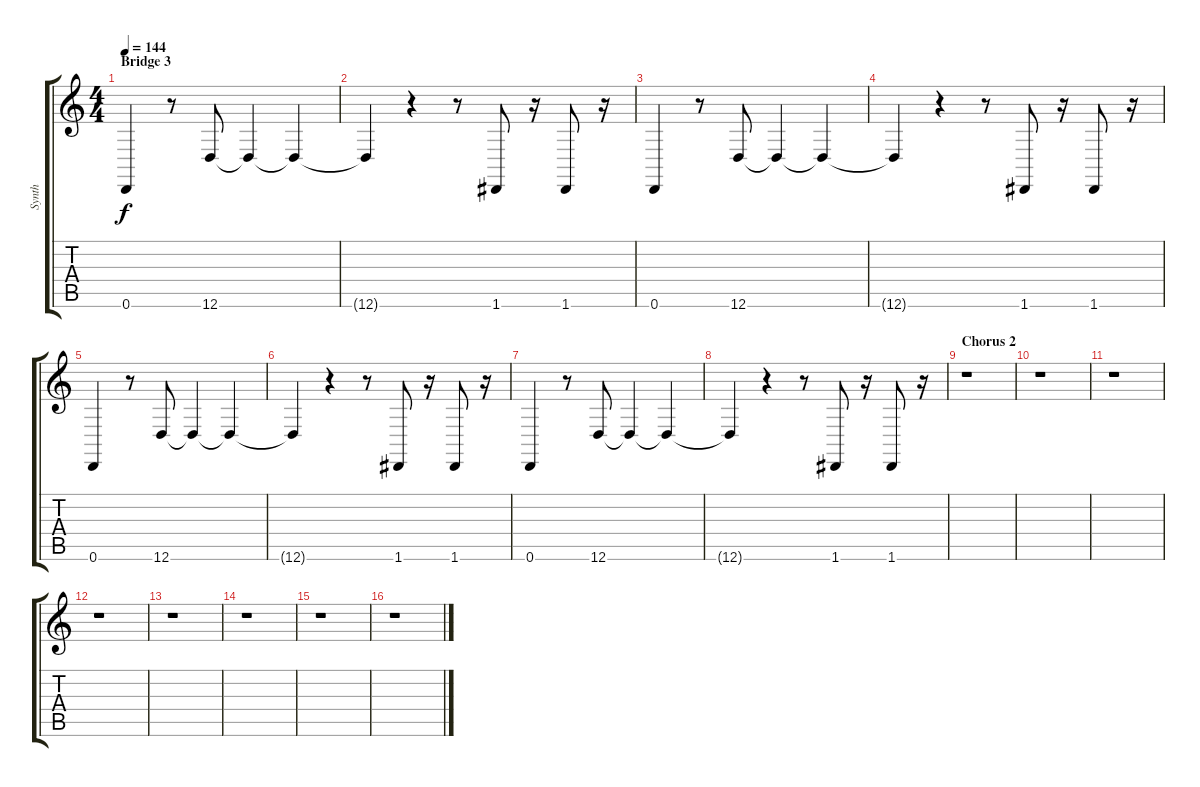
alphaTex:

\track ("Synth" "Synth") {instrument lead2sawtooth}
\staff {score tabs}
\tuning (E4 B3 G3 D3 A2 D2) {hide}
\ts (4 4)
\section ("" "Bridge 3")
\tempo 144
\clef g2
\ks c
0.6.4{dy f} r.8 12.6.8 12.6{t}.4 12.6{t}.4 |
12.6{t}.4 r.4 r.8 1.6.8 r.16 1.6.8 r.16 |
0.6.4 r.8 12.6.8 12.6{t}.4 12.6{t}.4 |
12.6{t}.4 r.4 r.8 1.6.8 r.16 1.6.8 r.16 |
0.6.4 r.8 12.6.8 12.6{t}.4 12.6{t}.4 |
12.6{t}.4 r.4 r.8 1.6.8 r.16 1.6.8 r.16 |
0.6.4 r.8 12.6.8 12.6{t}.4 12.6{t}.4 |
12.6{t}.4 r.4 r.8 1.6.8 r.16 1.6.8 r.16 |
\section ("" "Chorus 2")
r.1 |
r.1 |
r.1 |
r.1 |
r.1 |
r.1 |
r.1 |
r.1
